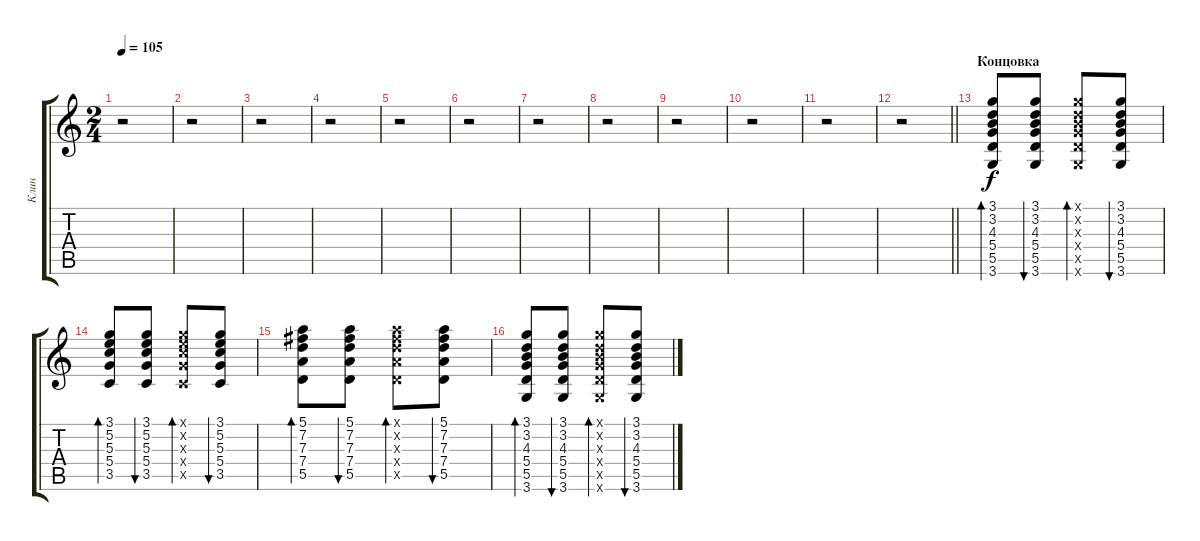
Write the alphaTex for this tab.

\track ("Клин" "Клин") {instrument electricguitarclean}
\staff {score tabs}
\tuning (E4 B3 G3 D3 A2 E2) {hide}
\ts (2 4)
\tempo 105
\clef g2
\ks c
r.2{dy f} |
r.2 |
r.2 |
r.2 |
r.2 |
r.2 |
r.2 |
r.2 |
r.2 |
r.2 |
r.2 |
\barLineRight lightlight
r.2 |
\section ("" "Концовка")
(3.1 3.2 4.3 5.4 5.5 3.6).8{bd 30} (3.1 3.2 4.3 5.4 5.5 3.6).8{bu 30} (3.1{x} 3.2{x} 4.3{x} 5.4{x} 5.5{x} 3.6{x}).8{bd 30} (3.1 3.2 4.3 5.4 5.5 3.6).8{bu 30} |
(3.1 5.2 5.3 5.4 3.5).8{bd 30} (3.1 5.2 5.3 5.4 3.5).8{bu 30} (3.1{x} 5.2{x} 5.3{x} 5.4{x} 3.5{x}).8{bd 30} (3.1 5.2 5.3 5.4 3.5).8{bu 30} |
(5.1 7.2 7.3 7.4 5.5).8{bd 30} (5.1 7.2 7.3 7.4 5.5).8{bu 30} (5.1{x} 7.2{x} 7.3{x} 7.4{x} 5.5{x}).8{bd 30} (5.1 7.2 7.3 7.4 5.5).8{bu 30} |
(3.1 3.2 4.3 5.4 5.5 3.6).8{bd 30} (3.1 3.2 4.3 5.4 5.5 3.6).8{bu 30} (3.1{x} 3.2{x} 4.3{x} 5.4{x} 5.5{x} 3.6{x}).8{bd 30} (3.1 3.2 4.3 5.4 5.5 3.6).8{bu 30}
